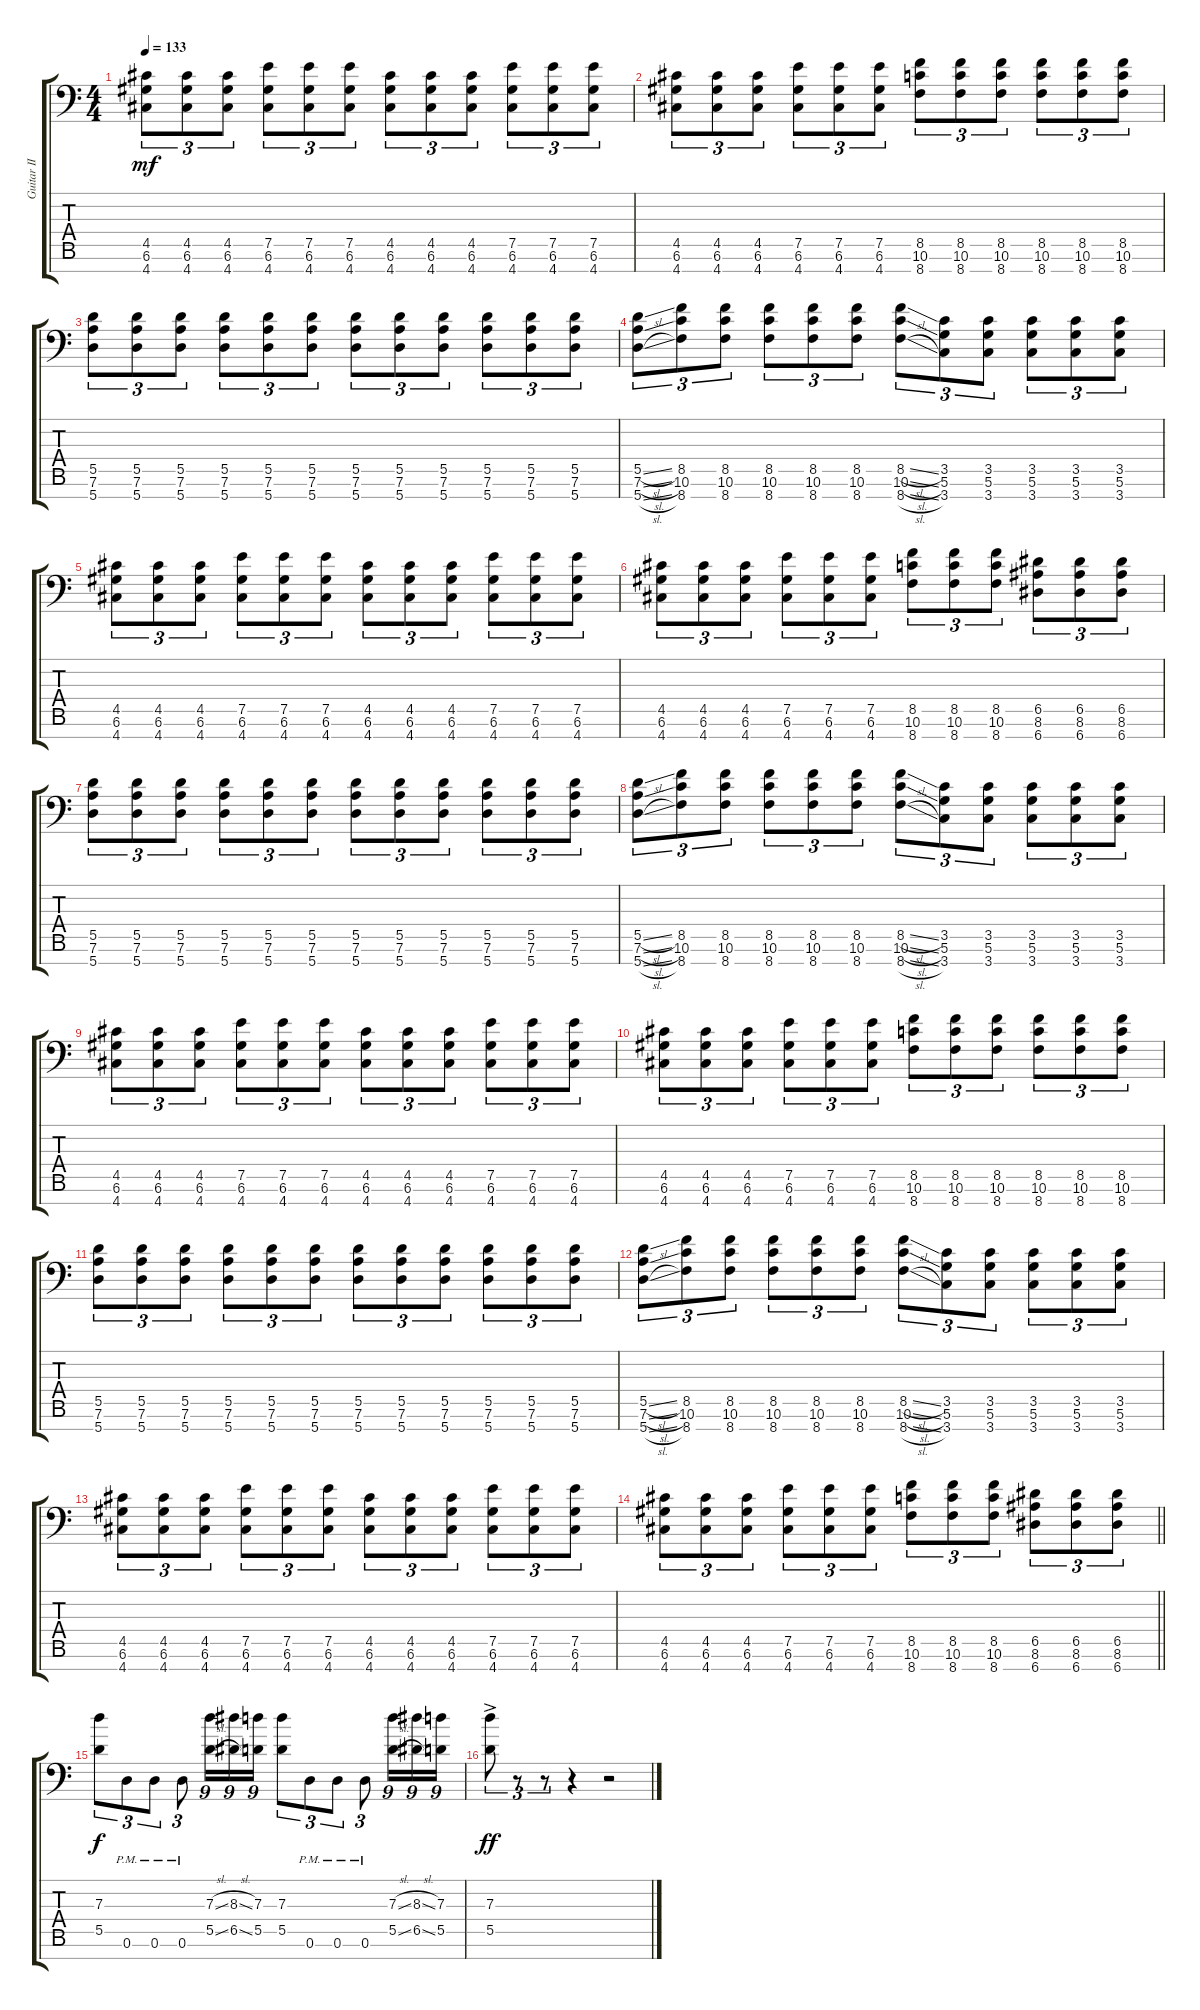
\track ("Guitar II" "Guitar II") {instrument distortionguitar}
\staff {score tabs}
\tuning (E4 B3 G3 D3 A2 D2 A1) {hide}
\ts (4 4)
\tempo 133
\clef f4
\ks c
(4.5 6.6 4.7).8{tu (3 2) dy mf} (4.5 6.6 4.7).8{tu (3 2)} (4.5 6.6 4.7).8{tu (3 2)} (7.5 6.6 4.7).8{tu (3 2)} (7.5 6.6 4.7).8{tu (3 2)} (7.5 6.6 4.7).8{tu (3 2)} (4.5 6.6 4.7).8{tu (3 2)} (4.5 6.6 4.7).8{tu (3 2)} (4.5 6.6 4.7).8{tu (3 2)} (7.5 6.6 4.7).8{tu (3 2)} (7.5 6.6 4.7).8{tu (3 2)} (7.5 6.6 4.7).8{tu (3 2)} |
(4.5 6.6 4.7).8{tu (3 2)} (4.5 6.6 4.7).8{tu (3 2)} (4.5 6.6 4.7).8{tu (3 2)} (7.5 6.6 4.7).8{tu (3 2)} (7.5 6.6 4.7).8{tu (3 2)} (7.5 6.6 4.7).8{tu (3 2)} (8.5 10.6 8.7).8{tu (3 2)} (8.5 10.6 8.7).8{tu (3 2)} (8.5 10.6 8.7).8{tu (3 2)} (8.5 10.6 8.7).8{tu (3 2)} (8.5 10.6 8.7).8{tu (3 2)} (8.5 10.6 8.7).8{tu (3 2)} |
(5.5 7.6 5.7).8{tu (3 2)} (5.5 7.6 5.7).8{tu (3 2)} (5.5 7.6 5.7).8{tu (3 2)} (5.5 7.6 5.7).8{tu (3 2)} (5.5 7.6 5.7).8{tu (3 2)} (5.5 7.6 5.7).8{tu (3 2)} (5.5 7.6 5.7).8{tu (3 2)} (5.5 7.6 5.7).8{tu (3 2)} (5.5 7.6 5.7).8{tu (3 2)} (5.5 7.6 5.7).8{tu (3 2)} (5.5 7.6 5.7).8{tu (3 2)} (5.5 7.6 5.7).8{tu (3 2)} |
(5.5{sl} 7.6{sl} 5.7{sl}).8{tu (3 2)} (8.5 10.6 8.7).8{tu (3 2)} (8.5 10.6 8.7).8{tu (3 2)} (8.5 10.6 8.7).8{tu (3 2)} (8.5 10.6 8.7).8{tu (3 2)} (8.5 10.6 8.7).8{tu (3 2)} (8.5{sl} 10.6{sl} 8.7{sl}).8{tu (3 2)} (3.5 5.6 3.7).8{tu (3 2)} (3.5 5.6 3.7).8{tu (3 2)} (3.5 5.6 3.7).8{tu (3 2)} (3.5 5.6 3.7).8{tu (3 2)} (3.5 5.6 3.7).8{tu (3 2)} |
(4.5 6.6 4.7).8{tu (3 2)} (4.5 6.6 4.7).8{tu (3 2)} (4.5 6.6 4.7).8{tu (3 2)} (7.5 6.6 4.7).8{tu (3 2)} (7.5 6.6 4.7).8{tu (3 2)} (7.5 6.6 4.7).8{tu (3 2)} (4.5 6.6 4.7).8{tu (3 2)} (4.5 6.6 4.7).8{tu (3 2)} (4.5 6.6 4.7).8{tu (3 2)} (7.5 6.6 4.7).8{tu (3 2)} (7.5 6.6 4.7).8{tu (3 2)} (7.5 6.6 4.7).8{tu (3 2)} |
(4.5 6.6 4.7).8{tu (3 2)} (4.5 6.6 4.7).8{tu (3 2)} (4.5 6.6 4.7).8{tu (3 2)} (7.5 6.6 4.7).8{tu (3 2)} (7.5 6.6 4.7).8{tu (3 2)} (7.5 6.6 4.7).8{tu (3 2)} (8.5 10.6 8.7).8{tu (3 2)} (8.5 10.6 8.7).8{tu (3 2)} (8.5 10.6 8.7).8{tu (3 2)} (6.5 8.6 6.7).8{tu (3 2)} (6.5 8.6 6.7).8{tu (3 2)} (6.5 8.6 6.7).8{tu (3 2)} |
(5.5 7.6 5.7).8{tu (3 2)} (5.5 7.6 5.7).8{tu (3 2)} (5.5 7.6 5.7).8{tu (3 2)} (5.5 7.6 5.7).8{tu (3 2)} (5.5 7.6 5.7).8{tu (3 2)} (5.5 7.6 5.7).8{tu (3 2)} (5.5 7.6 5.7).8{tu (3 2)} (5.5 7.6 5.7).8{tu (3 2)} (5.5 7.6 5.7).8{tu (3 2)} (5.5 7.6 5.7).8{tu (3 2)} (5.5 7.6 5.7).8{tu (3 2)} (5.5 7.6 5.7).8{tu (3 2)} |
(5.5{sl} 7.6{sl} 5.7{sl}).8{tu (3 2)} (8.5 10.6 8.7).8{tu (3 2)} (8.5 10.6 8.7).8{tu (3 2)} (8.5 10.6 8.7).8{tu (3 2)} (8.5 10.6 8.7).8{tu (3 2)} (8.5 10.6 8.7).8{tu (3 2)} (8.5{sl} 10.6{sl} 8.7{sl}).8{tu (3 2)} (3.5 5.6 3.7).8{tu (3 2)} (3.5 5.6 3.7).8{tu (3 2)} (3.5 5.6 3.7).8{tu (3 2)} (3.5 5.6 3.7).8{tu (3 2)} (3.5 5.6 3.7).8{tu (3 2)} |
(4.5 6.6 4.7).8{tu (3 2)} (4.5 6.6 4.7).8{tu (3 2)} (4.5 6.6 4.7).8{tu (3 2)} (7.5 6.6 4.7).8{tu (3 2)} (7.5 6.6 4.7).8{tu (3 2)} (7.5 6.6 4.7).8{tu (3 2)} (4.5 6.6 4.7).8{tu (3 2)} (4.5 6.6 4.7).8{tu (3 2)} (4.5 6.6 4.7).8{tu (3 2)} (7.5 6.6 4.7).8{tu (3 2)} (7.5 6.6 4.7).8{tu (3 2)} (7.5 6.6 4.7).8{tu (3 2)} |
(4.5 6.6 4.7).8{tu (3 2)} (4.5 6.6 4.7).8{tu (3 2)} (4.5 6.6 4.7).8{tu (3 2)} (7.5 6.6 4.7).8{tu (3 2)} (7.5 6.6 4.7).8{tu (3 2)} (7.5 6.6 4.7).8{tu (3 2)} (8.5 10.6 8.7).8{tu (3 2)} (8.5 10.6 8.7).8{tu (3 2)} (8.5 10.6 8.7).8{tu (3 2)} (8.5 10.6 8.7).8{tu (3 2)} (8.5 10.6 8.7).8{tu (3 2)} (8.5 10.6 8.7).8{tu (3 2)} |
(5.5 7.6 5.7).8{tu (3 2)} (5.5 7.6 5.7).8{tu (3 2)} (5.5 7.6 5.7).8{tu (3 2)} (5.5 7.6 5.7).8{tu (3 2)} (5.5 7.6 5.7).8{tu (3 2)} (5.5 7.6 5.7).8{tu (3 2)} (5.5 7.6 5.7).8{tu (3 2)} (5.5 7.6 5.7).8{tu (3 2)} (5.5 7.6 5.7).8{tu (3 2)} (5.5 7.6 5.7).8{tu (3 2)} (5.5 7.6 5.7).8{tu (3 2)} (5.5 7.6 5.7).8{tu (3 2)} |
(5.5{sl} 7.6{sl} 5.7{sl}).8{tu (3 2)} (8.5 10.6 8.7).8{tu (3 2)} (8.5 10.6 8.7).8{tu (3 2)} (8.5 10.6 8.7).8{tu (3 2)} (8.5 10.6 8.7).8{tu (3 2)} (8.5 10.6 8.7).8{tu (3 2)} (8.5{sl} 10.6{sl} 8.7{sl}).8{tu (3 2)} (3.5 5.6 3.7).8{tu (3 2)} (3.5 5.6 3.7).8{tu (3 2)} (3.5 5.6 3.7).8{tu (3 2)} (3.5 5.6 3.7).8{tu (3 2)} (3.5 5.6 3.7).8{tu (3 2)} |
(4.5 6.6 4.7).8{tu (3 2)} (4.5 6.6 4.7).8{tu (3 2)} (4.5 6.6 4.7).8{tu (3 2)} (7.5 6.6 4.7).8{tu (3 2)} (7.5 6.6 4.7).8{tu (3 2)} (7.5 6.6 4.7).8{tu (3 2)} (4.5 6.6 4.7).8{tu (3 2)} (4.5 6.6 4.7).8{tu (3 2)} (4.5 6.6 4.7).8{tu (3 2)} (7.5 6.6 4.7).8{tu (3 2)} (7.5 6.6 4.7).8{tu (3 2)} (7.5 6.6 4.7).8{tu (3 2)} |
\barLineRight lightlight
(4.5 6.6 4.7).8{tu (3 2)} (4.5 6.6 4.7).8{tu (3 2)} (4.5 6.6 4.7).8{tu (3 2)} (7.5 6.6 4.7).8{tu (3 2)} (7.5 6.6 4.7).8{tu (3 2)} (7.5 6.6 4.7).8{tu (3 2)} (8.5 10.6 8.7).8{tu (3 2)} (8.5 10.6 8.7).8{tu (3 2)} (8.5 10.6 8.7).8{tu (3 2)} (6.5 8.6 6.7).8{tu (3 2)} (6.5 8.6 6.7).8{tu (3 2)} (6.5 8.6 6.7).8{tu (3 2)} |
\section ("" "")
(7.3 5.5).8{tu (3 2) dy f volume 13} 0.6{pm}.8{tu (3 2)} 0.6{pm}.8{tu (3 2)} 0.6{pm}.8{tu (3 2)} (7.3{sl} 5.5{sl}).16{tu (9 8)} (8.3{sl} 6.5{sl}).16{tu (9 8)} (7.3 5.5).16{tu (9 8)} (7.3 5.5).8{tu (3 2)} 0.6{pm}.8{tu (3 2)} 0.6{pm}.8{tu (3 2)} 0.6{pm}.8{tu (3 2)} (7.3{sl} 5.5{sl}).16{tu (9 8)} (8.3{sl} 6.5{sl}).16{tu (9 8)} (7.3 5.5).16{tu (9 8)} |
(7.3{ac} 5.5{ac}).8{tu (3 2) dy ff} r.8{tu (3 2)} r.8{tu (3 2)} r.4 r.2
